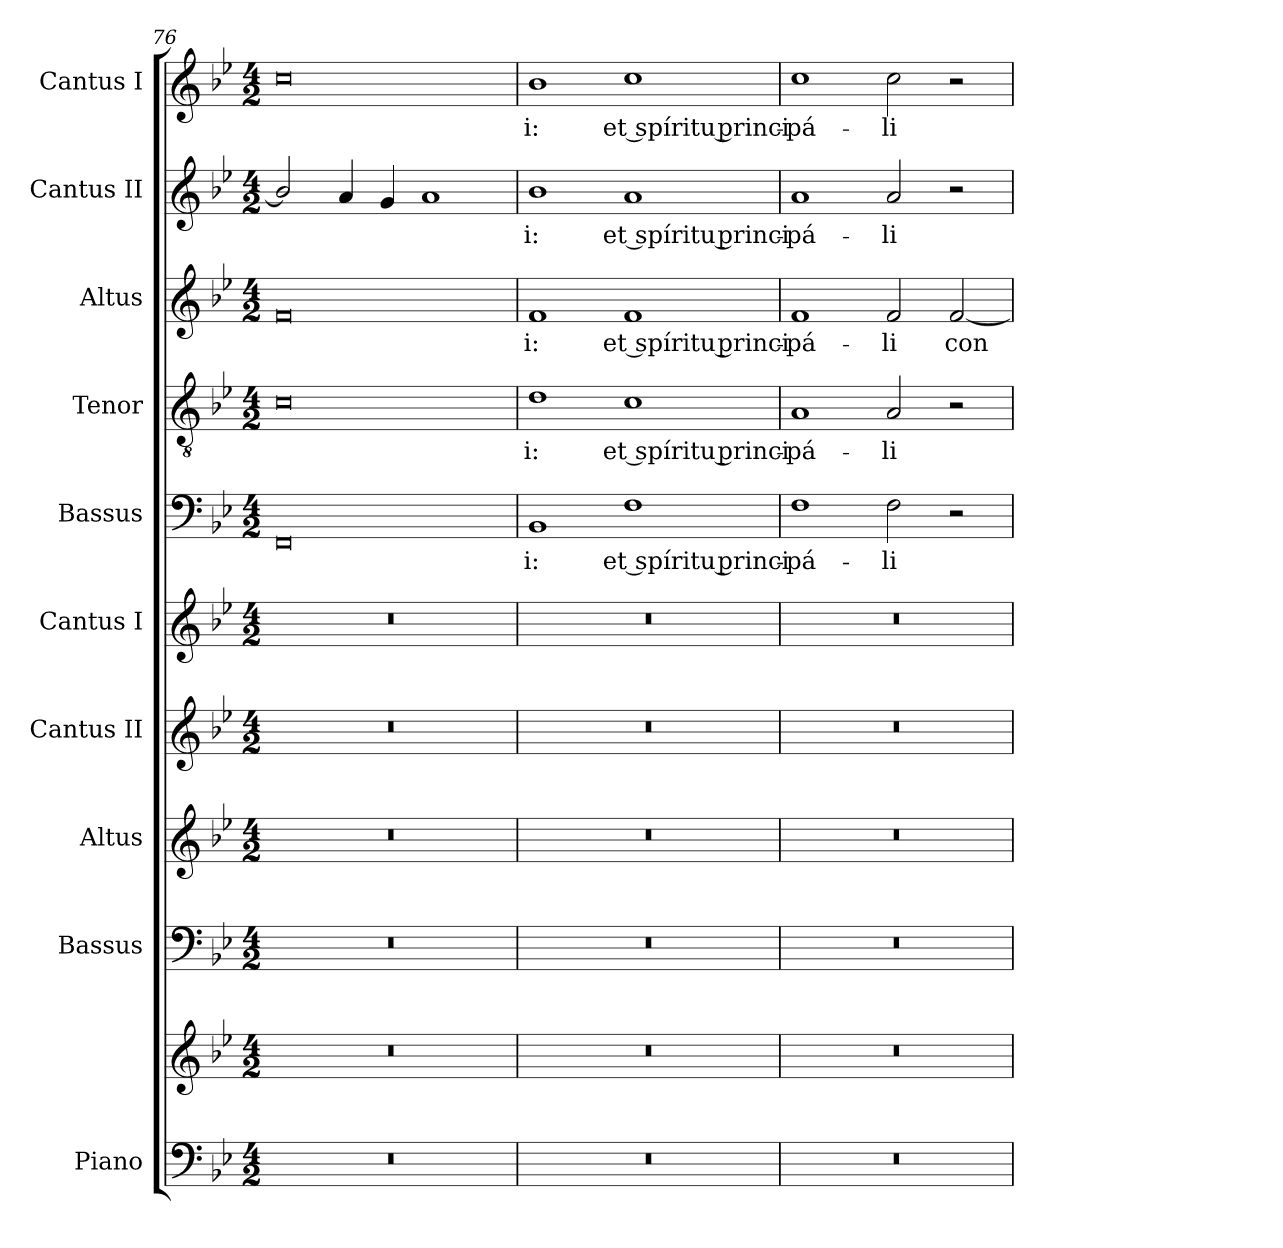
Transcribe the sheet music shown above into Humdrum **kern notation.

**kern	**kern	**kern	**kern	**kern	**kern	**kern	**text	**kern	**text	**kern	**text	**kern	**text	**kern	**text
*part10	*part10	*part9	*part8	*part7	*part6	*part5	*part5	*part4	*part4	*part3	*part3	*part2	*part2	*part1	*part1
*staff11	*staff10	*staff9	*staff8	*staff7	*staff6	*staff5	*staff5	*staff4	*staff4	*staff3	*staff3	*staff2	*staff2	*staff1	*staff1
*I"Piano	*	*I"Bassus	*I"Altus	*I"Cantus II	*I"Cantus I	*I"Bassus	*	*I"Tenor	*	*I"Altus	*	*I"Cantus II	*	*I"Cantus I	*
*I'Pno	*	*I'B.	*I'A.	*I'C.2	*I'C.1	*I'B.	*	*I'T.	*	*I'A.	*	*I'C.2	*	*I'C.1	*
*clefF4	*clefG2	*clefF4	*clefG2	*clefG2	*clefG2	*clefF4	*	*clefGv2	*	*clefG2	*	*clefG2	*	*clefG2	*
*	*	*	*	*	*	*	*	*ITrd7c12	*	*	*	*	*	*	*
*k[b-e-]	*k[b-e-]	*k[b-e-]	*k[b-e-]	*k[b-e-]	*k[b-e-]	*k[b-e-]	*	*k[b-e-]	*	*k[b-e-]	*	*k[b-e-]	*	*k[b-e-]	*
*B-:	*B-:	*B-:	*B-:	*B-:	*B-:	*B-:	*	*B-:	*	*B-:	*	*B-:	*	*B-:	*
*M4/2	*M4/2	*M4/2	*M4/2	*M4/2	*M4/2	*M4/2	*	*M4/2	*	*M4/2	*	*M4/2	*	*M4/2	*
=76	=76	=76	=76	=76	=76	=76	=76	=76	=76	=76	=76	=76	=76	=76	=76
!LO:N:vis=1	!LO:N:vis=1	!LO:N:vis=1	!LO:N:vis=1	!LO:N:vis=1	!LO:N:vis=1	!	!	!	!	!	!	!	!	!	!
0r	0r	0r	0r	0r	0r	0FFi	.	0Ci	.	0fi	.	2b-i/]	.	0cci	.
.	.	.	.	.	.	.	.	.	.	.	.	4ai/	.	.	.
.	.	.	.	.	.	.	.	.	.	.	.	4gi/	.	.	.
.	.	.	.	.	.	.	.	.	.	.	.	1ai	.	.	.
!!LO:LB:g=z
=77	=77	=77	=77	=77	=77	=77	=77	=77	=77	=77	=77	=77	=77	=77	=77
!LO:N:vis=1	!LO:N:vis=1	!LO:N:vis=1	!LO:N:vis=1	!LO:N:vis=1	!LO:N:vis=1	!	!	!	!	!	!	!	!	!	!
!	!	!	!	!	!	!	!LO:LY:b:color=#000000	!	!	!	!	!	!	!	!
!	!	!	!	!	!	!	!	!	!LO:LY:b:color=#000000	!	!	!	!	!	!
!	!	!	!	!	!	!	!	!	!	!	!LO:LY:b:color=#000000	!	!	!	!
!	!	!	!	!	!	!	!	!	!	!	!	!	!LO:LY:b:color=#000000	!	!
!	!	!	!	!	!	!	!	!	!	!	!	!	!	!	!LO:LY:b:color=#000000
0r	0r	0r	0r	0r	0r	1BB-i	-i:	1Di	-i:	1fi	-i:	1b-i	-i:	1b-i	-i:
!	!	!	!	!	!	!	!LO:LY:b:color=#000000	!	!	!	!	!	!	!	!
!	!	!	!	!	!	!	!	!	!LO:LY:b:color=#000000	!	!	!	!	!	!
!	!	!	!	!	!	!	!	!	!	!	!LO:LY:b:color=#000000	!	!	!	!
!	!	!	!	!	!	!	!	!	!	!	!	!	!LO:LY:b:color=#000000	!	!
!	!	!	!	!	!	!	!	!	!	!	!	!	!	!	!LO:LY:b:color=#000000
.	.	.	.	.	.	1Fi	et spíritu princi-	1Ci	et spíritu princi-	1fi	et spíritu princi-	1ai	et spíritu princi-	1cci	et spíritu princi-
=78	=78	=78	=78	=78	=78	=78	=78	=78	=78	=78	=78	=78	=78	=78	=78
!LO:N:vis=1	!LO:N:vis=1	!LO:N:vis=1	!LO:N:vis=1	!LO:N:vis=1	!LO:N:vis=1	!	!	!	!	!	!	!	!	!	!
!	!	!	!	!	!	!	!LO:LY:b:color=#000000	!	!	!	!	!	!	!	!
!	!	!	!	!	!	!	!	!	!LO:LY:b:color=#000000	!	!	!	!	!	!
!	!	!	!	!	!	!	!	!	!	!	!LO:LY:b:color=#000000	!	!	!	!
!	!	!	!	!	!	!	!	!	!	!	!	!	!LO:LY:b:color=#000000	!	!
!	!	!	!	!	!	!	!	!	!	!	!	!	!	!	!LO:LY:b:color=#000000
0r	0r	0r	0r	0r	0r	1Fi	-pá-	1AAi	-pá-	1fi	-pá-	1ai	-pá-	1cci	-pá-
!	!	!	!	!	!	!	!LO:LY:b:color=#000000	!	!	!	!	!	!	!	!
!	!	!	!	!	!	!	!	!	!LO:LY:b:color=#000000	!	!	!	!	!	!
!	!	!	!	!	!	!	!	!	!	!	!LO:LY:b:color=#000000	!	!	!	!
!	!	!	!	!	!	!	!	!	!	!	!	!	!LO:LY:b:color=#000000	!	!
!	!	!	!	!	!	!	!	!	!	!	!	!	!	!	!LO:LY:b:color=#000000
.	.	.	.	.	.	2Fi\	-li	2AAi/	-li	2fi/	-li	2ai/	-li	2cci\	-li
!	!	!	!	!	!	!	!	!	!	!	!LO:LY:b:color=#000000	!	!	!	!
.	.	.	.	.	.	2r	.	2r	.	[2fi/	con-	2r	.	2r	.
=	=	=	=	=	=	=	=	=	=	=	=	=	=	=	=
*-	*-	*-	*-	*-	*-	*-	*-	*-	*-	*-	*-	*-	*-	*-	*-
